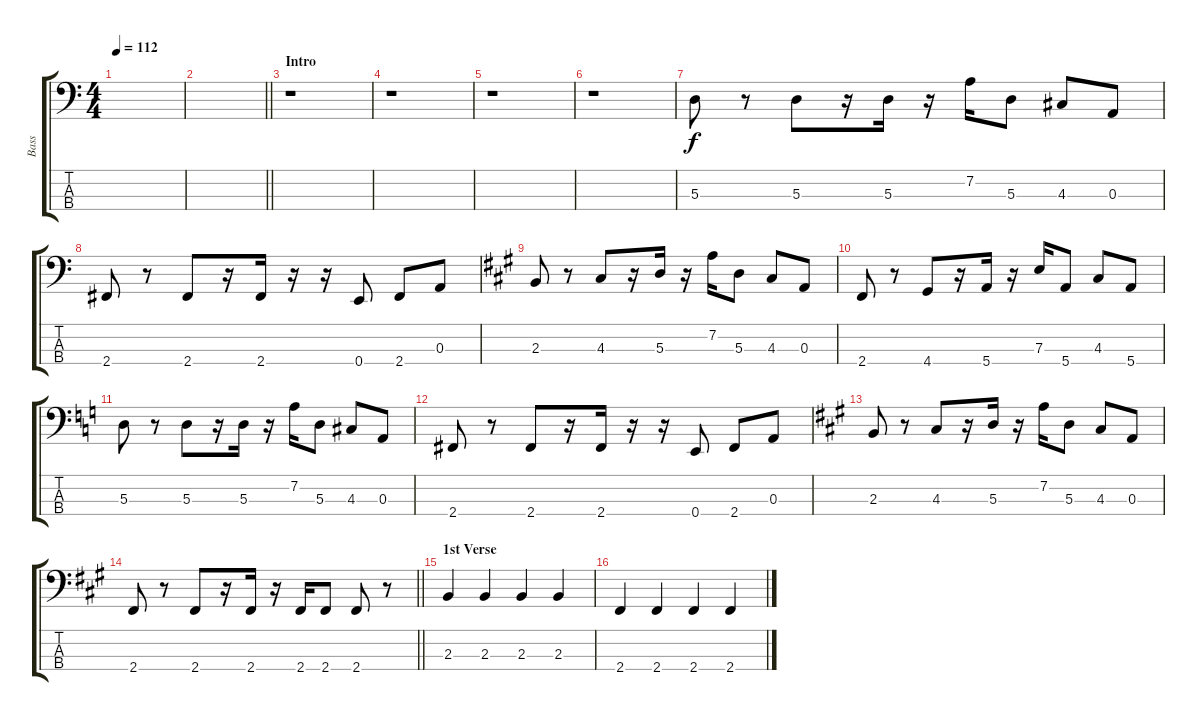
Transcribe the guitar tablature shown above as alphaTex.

\track ("Bass" "Bass") {instrument electricbassfinger}
\staff {score tabs}
\tuning (G2 D2 A1 E1) {hide}
\ts (4 4)
\tempo 112
\clef f4
\ks c
|
\barLineRight lightlight
|
\section ("" "Intro")
r.1 |
r.1 |
r.1 |
r.1 |
5.3.8 r.8 5.3.8 r.16 5.3.16 r.16 7.2.16 5.3.8 4.3.8 0.3.8 |
2.4.8 r.8 2.4.8 r.16 2.4.16 r.16 r.16 0.4.8 2.4.8 0.3.8 |
\ks a
2.3.8 r.8 4.3.8 r.16 5.3.16 r.16 7.2.16 5.3.8 4.3.8 0.3.8 |
2.4.8 r.8 4.4.8 r.16 5.4.16 r.16 7.3.16 5.4.8 4.3.8 5.4.8 |
\ks c
5.3.8 r.8 5.3.8 r.16 5.3.16 r.16 7.2.16 5.3.8 4.3.8 0.3.8 |
2.4.8 r.8 2.4.8 r.16 2.4.16 r.16 r.16 0.4.8 2.4.8 0.3.8 |
\ks a
2.3.8 r.8 4.3.8 r.16 5.3.16 r.16 7.2.16 5.3.8 4.3.8 0.3.8 |
\barLineRight lightlight
2.4.8 r.8 2.4.8 r.16 2.4.16 r.16 2.4.16 2.4.8 2.4.8 r.8 |
\section ("" "1st Verse")
2.3.4 2.3.4 2.3.4 2.3.4 |
2.4.4 2.4.4 2.4.4 2.4.4
